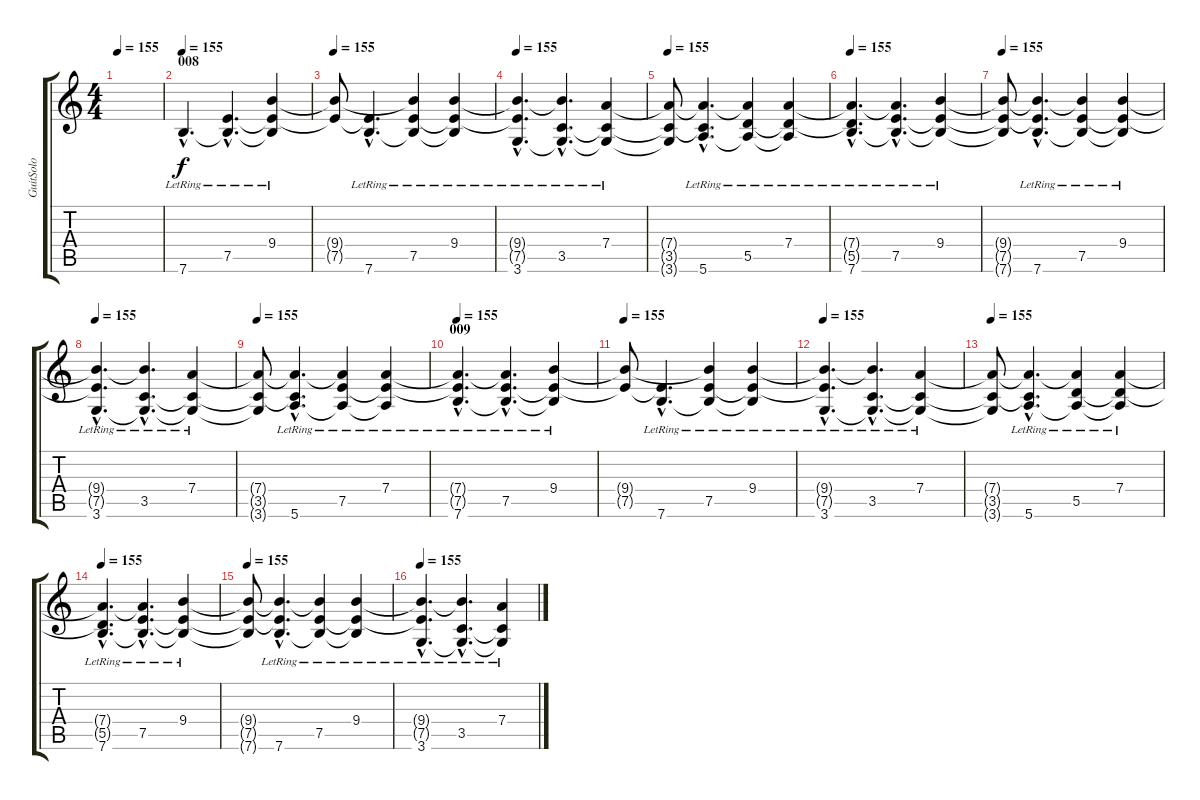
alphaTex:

\track ("GuitSolo" "GuitSolo") {instrument acousticguitarsteel}
\staff {score tabs}
\tuning (E4 B3 G3 D3 A2 E2) {hide}
\ts (4 4)
\tempo 155
\clef g2
\ks c
|
\section ("" "008")
\tempo 155
7.6{hac lr}.4{d} (7.5{hac lr} 7.6{hac t}).4{d} (9.4{lr} 7.5{t} 7.6{t}).4 |
\tempo 155
(9.4{t} 7.5{t}).8 (7.5{hac t} 7.6{hac lr}).4{d} (9.4{t} 7.5{lr} 7.6{t}).4 (9.4{lr} 7.5{t} 7.6{t}).4 |
\tempo 155
(9.4{hac t} 7.5{hac t} 3.6{hac lr}).4{d} (9.4{hac t} 3.5{hac lr} 3.6{hac t}).4{d} (7.4{lr} 3.5{t} 3.6{t}).4 |
\tempo 155
(7.4{t} 3.5{t} 3.6{t}).8 (7.4{hac t} 3.5{hac t} 5.6{hac lr}).4{d} (7.4{t} 5.5{lr} 5.6{t}).4 (7.4{lr} 5.5{t} 5.6{t}).4 |
\tempo 155
(7.4{hac t} 5.5{hac t} 7.6{hac lr}).4{d} (7.4{hac t} 7.5{hac lr} 7.6{hac t}).4{d} (9.4{lr} 7.5{t} 7.6{t}).4 |
\tempo 155
(9.4{t} 7.5{t} 7.6{t}).8 (9.4{hac t} 7.5{hac t} 7.6{hac lr}).4{d} (9.4{t} 7.5{lr} 7.6{t}).4 (9.4{lr} 7.5{t} 7.6{t}).4 |
\tempo 155
(9.4{hac t} 7.5{hac t} 3.6{hac lr}).4{d} (9.4{hac t} 3.5{hac lr} 3.6{hac t}).4{d} (7.4{lr} 3.5{t} 3.6{t}).4 |
\tempo 155
(7.4{t} 3.5{t} 3.6{t}).8 (7.4{hac t} 3.5{hac t} 5.6{hac lr}).4{d} (7.4{t} 7.5{lr} 5.6{t}).4 (7.4{lr} 7.5{t} 5.6{t}).4 |
\section ("" "009")
\tempo 155
(7.4{hac t} 7.5{hac t} 7.6{hac lr}).4{d} (7.4{hac t} 7.5{hac lr} 7.6{hac t}).4{d} (9.4{lr} 7.5{t} 7.6{t}).4 |
\tempo 155
(9.4{t} 7.5{t}).8 (7.5{hac t} 7.6{hac lr}).4{d} (9.4{t} 7.5{lr} 7.6{t}).4 (9.4{lr} 7.5{t} 7.6{t}).4 |
\tempo 155
(9.4{hac t} 7.5{hac t} 3.6{hac lr}).4{d} (9.4{hac t} 3.5{hac lr} 3.6{hac t}).4{d} (7.4{lr} 3.5{t} 3.6{t}).4 |
\tempo 155
(7.4{t} 3.5{t} 3.6{t}).8 (7.4{hac t} 3.5{hac t} 5.6{hac lr}).4{d} (7.4{t} 5.5{lr} 5.6{t}).4 (7.4{lr} 5.5{t} 5.6{t}).4 |
\tempo 155
(7.4{hac t} 5.5{hac t} 7.6{hac lr}).4{d} (7.4{hac t} 7.5{hac lr} 7.6{hac t}).4{d} (9.4{lr} 7.5{t} 7.6{t}).4 |
\tempo 155
(9.4{t} 7.5{t} 7.6{t}).8 (9.4{hac t} 7.5{hac t} 7.6{hac lr}).4{d} (9.4{t} 7.5{lr} 7.6{t}).4 (9.4{lr} 7.5{t} 7.6{t}).4 |
\tempo 155
(9.4{hac t} 7.5{hac t} 3.6{hac lr}).4{d} (9.4{hac t} 3.5{hac lr} 3.6{hac t}).4{d} (7.4{lr} 3.5{t} 3.6{t}).4
